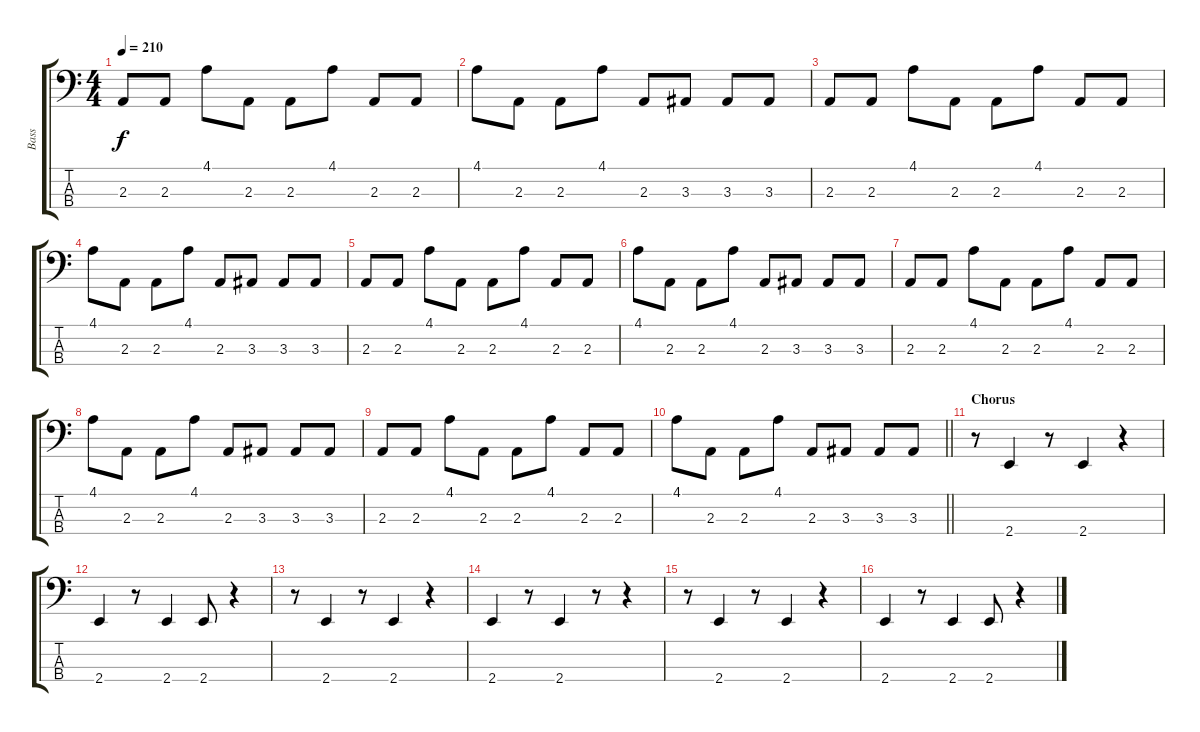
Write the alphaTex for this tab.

\track ("Bass" "Bass") {instrument electricbasspick}
\staff {score tabs}
\tuning (F2 C2 G1 D1) {hide}
\ts (4 4)
\tempo 210
\clef f4
\ks c
2.3.8{dy f} 2.3.8 4.1.8 2.3.8 2.3.8 4.1.8 2.3.8 2.3.8 |
4.1.8 2.3.8 2.3.8 4.1.8 2.3.8 3.3.8 3.3.8 3.3.8 |
2.3.8 2.3.8 4.1.8 2.3.8 2.3.8 4.1.8 2.3.8 2.3.8 |
4.1.8 2.3.8 2.3.8 4.1.8 2.3.8 3.3.8 3.3.8 3.3.8 |
2.3.8 2.3.8 4.1.8 2.3.8 2.3.8 4.1.8 2.3.8 2.3.8 |
4.1.8 2.3.8 2.3.8 4.1.8 2.3.8 3.3.8 3.3.8 3.3.8 |
2.3.8 2.3.8 4.1.8 2.3.8 2.3.8 4.1.8 2.3.8 2.3.8 |
4.1.8 2.3.8 2.3.8 4.1.8 2.3.8 3.3.8 3.3.8 3.3.8 |
2.3.8 2.3.8 4.1.8 2.3.8 2.3.8 4.1.8 2.3.8 2.3.8 |
\barLineRight lightlight
4.1.8 2.3.8 2.3.8 4.1.8 2.3.8 3.3.8 3.3.8 3.3.8 |
\section ("" "Chorus")
r.8 2.4.4 r.8 2.4.4 r.4 |
2.4.4 r.8 2.4.4 2.4.8 r.4 |
r.8 2.4.4 r.8 2.4.4 r.4 |
2.4.4 r.8 2.4.4 r.8 r.4 |
r.8 2.4.4 r.8 2.4.4 r.4 |
2.4.4 r.8 2.4.4 2.4.8 r.4
